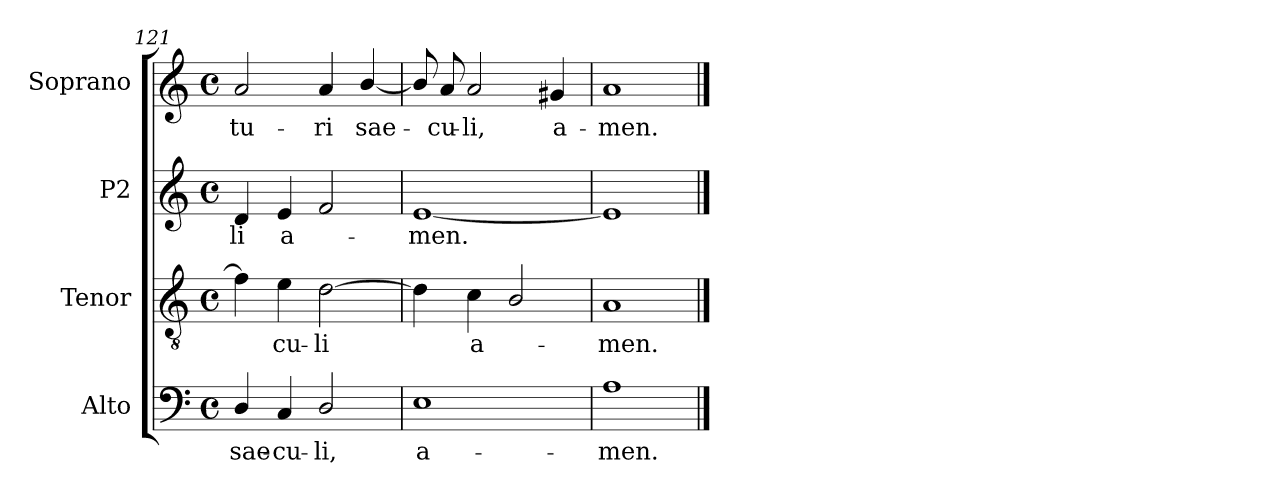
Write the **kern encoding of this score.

**kern	**text	**kern	**text	**kern	**text	**kern	**text
*part4	*part4	*part3	*part3	*part2	*part2	*part1	*part1
*staff4	*staff4	*staff3	*staff3	*staff2	*staff2	*staff1	*staff1
*I"Alto	*	*I"Tenor	*	*I"P2	*	*I"Soprano	*
*I'A.	*	*I'T.	*	*	*	*I'S.	*
*clefF4	*	*clefGv2	*	*clefG2	*	*clefG2	*
*	*	*ITrd7c12	*	*	*	*	*
*k[]	*	*k[]	*	*k[]	*	*k[]	*
*C:	*	*C:	*	*C:	*	*C:	*
*M4/4	*	*M4/4	*	*M4/4	*	*M4/4	*
*met(c)	*	*met(c)	*	*met(c)	*	*met(c)	*
=121	=121	=121	=121	=121	=121	=121	=121
!	!LO:LY:b:color=#000000	!	!	!	!	!	!
!	!	!	!	!	!LO:LY:b:color=#000000	!	!
!	!	!	!	!	!	!	!LO:LY:b:color=#000000
4Di/	sae-	4Fi\]	.	4di/	-li	2ai/	-tu-
!	!LO:LY:b:color=#000000	!	!	!	!	!	!
!	!	!	!LO:LY:b:color=#000000	!	!	!	!
!	!	!	!	!	!LO:LY:b:color=#000000	!	!
4Ci/	-cu-	4Ei\	-cu-	4ei/	a-	.	.
!	!LO:LY:b:color=#000000	!	!	!	!	!	!
!	!	!	!LO:LY:b:color=#000000	!	!	!	!
!	!	!	!	!	!	!	!LO:LY:b:color=#000000
2Di/	-li,	[2Di\	-li	2fi/	.	4ai/	-ri
!	!	!	!	!	!	!	!LO:LY:b:color=#000000
.	.	.	.	.	.	[4bi/	sae-
=122	=122	=122	=122	=122	=122	=122	=122
!	!LO:LY:b:color=#000000	!	!	!	!	!	!
!	!	!	!	!	!LO:LY:b:color=#000000	!	!
1Ei	a-	4Di\]	.	[1ei	-men.	8bi/]	.
!	!	!	!	!	!	!	!LO:LY:b:color=#000000
.	.	.	.	.	.	8ai/	-cu-
!	!	!	!LO:LY:b:color=#000000	!	!	!	!
!	!	!	!	!	!	!	!LO:LY:b:color=#000000
.	.	4Ci\	a-	.	.	2ai/	-li,
.	.	2BBi/	.	.	.	.	.
!	!	!	!	!	!	!	!LO:LY:b:color=#000000
.	.	.	.	.	.	4g#Xi/	a-
=123	=123	=123	=123	=123	=123	=123	=123
!	!LO:LY:b:color=#000000	!	!	!	!	!	!
!	!	!	!LO:LY:b:color=#000000	!	!	!	!
!	!	!	!	!	!	!	!LO:LY:b:color=#000000
1Ai	-men.	1AAi	-men.	1ei]	.	1ai	-men.
==	==	==	==	==	==	==	==
*-	*-	*-	*-	*-	*-	*-	*-
